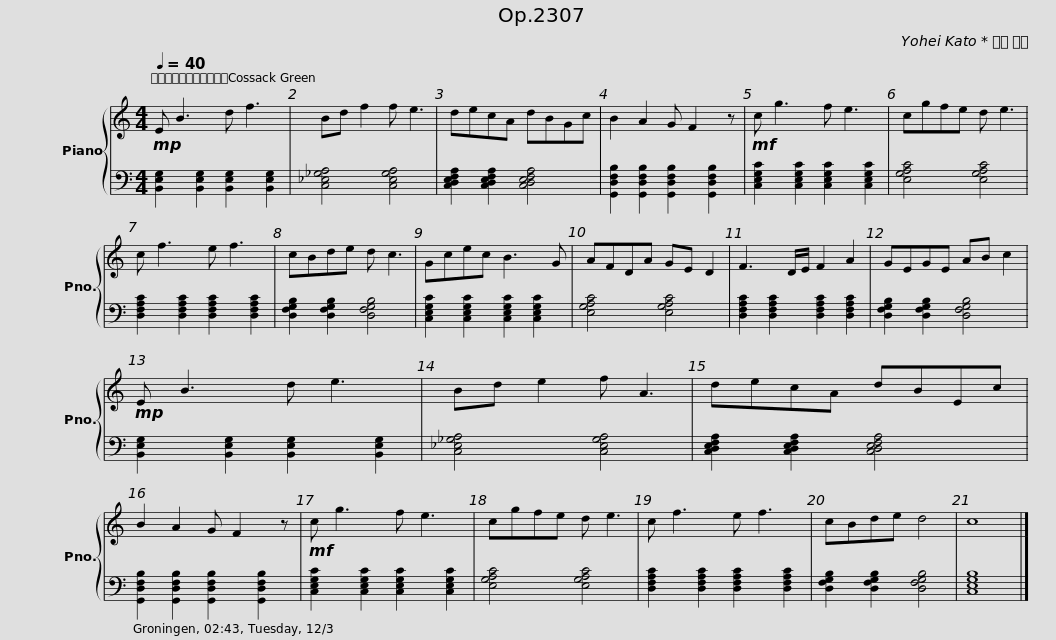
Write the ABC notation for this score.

X:1
%%score { 1 | 2 }
L:1/8
Q:1/4=40
M:4/4
I:linebreak $
K:C
V:1 treble
V:2 bass
V:1
!mp! E B3 d f3 | Bd f2 f e3 | decA dBGc | B2 A2 G F2 z |!mf! c g3 f e3 |$ %5
 cgfe d e3 | c f3 e f3 | cBde d c3 | Gcec B3 G | AFDA GE D2 |$ %10
 F3 D/E/ F2 A2 | GEGE AB c2 |!mp! E B3 d e3 | Bd e2 f A3 | decA dBEc |$ %15
 B2 A2 G F2 z |!mf! c g3 f e3 | cgfe d e3 | c f3 e f3 | cBde d4 | %20
 c8 |] %21
V:2
 [B,,E,G,]2 [B,,E,G,]2 [B,,E,G,]2 [B,,E,G,]2 | [C,_E,_G,A,]4 [C,E,G,A,]4 | [C,D,E,F,A,]2 [C,D,E,F,A,]2 [C,D,E,F,A,]4 | [G,,D,F,B,]2 [G,,D,F,B,]2 [G,,D,F,B,]2 [G,,D,F,B,]2 | [C,E,G,C]2 [C,E,G,C]2 [C,E,G,C]2 [C,E,G,C]2 |$ %5
 [E,G,A,C]4 [E,G,A,C]4 | [D,F,A,C]2 [D,F,A,C]2 [D,F,A,C]2 [D,F,A,C]2 | [D,F,G,B,]2 [D,F,G,B,]2 [D,F,G,B,]4 | [C,E,G,C]2 [C,E,G,C]2 [C,E,G,C]2 [C,E,G,C]2 | [E,G,A,C]4 [E,G,A,C]4 |$ %10
 [D,F,A,C]2 [D,F,A,C]2 [D,F,A,C]2 [D,F,A,C]2 | [D,F,G,B,]2 [D,F,G,B,]2 [D,F,G,B,]4 | [B,,E,G,]2 [B,,E,G,]2 [B,,E,G,]2 [B,,E,G,]2 | [C,_E,_G,A,]4 [C,E,G,A,]4 | [C,D,E,F,A,]2 [C,D,E,F,A,]2 [C,D,E,F,A,]4 |$ %15
 [G,,D,F,B,]2 [G,,D,F,B,]2 [G,,D,F,B,]2 [G,,D,F,B,]2 | [C,E,G,C]2 [C,E,G,C]2 [C,E,G,C]2 [C,E,G,C]2 | [E,G,A,C]4 [E,G,A,C]4 | [D,F,A,C]2 [D,F,A,C]2 [D,F,A,C]2 [D,F,A,C]2 | [D,F,G,B,]2 [D,F,G,B,]2 [D,F,G,B,]4 | %20
 [C,E,G,B,]8 |] %21
